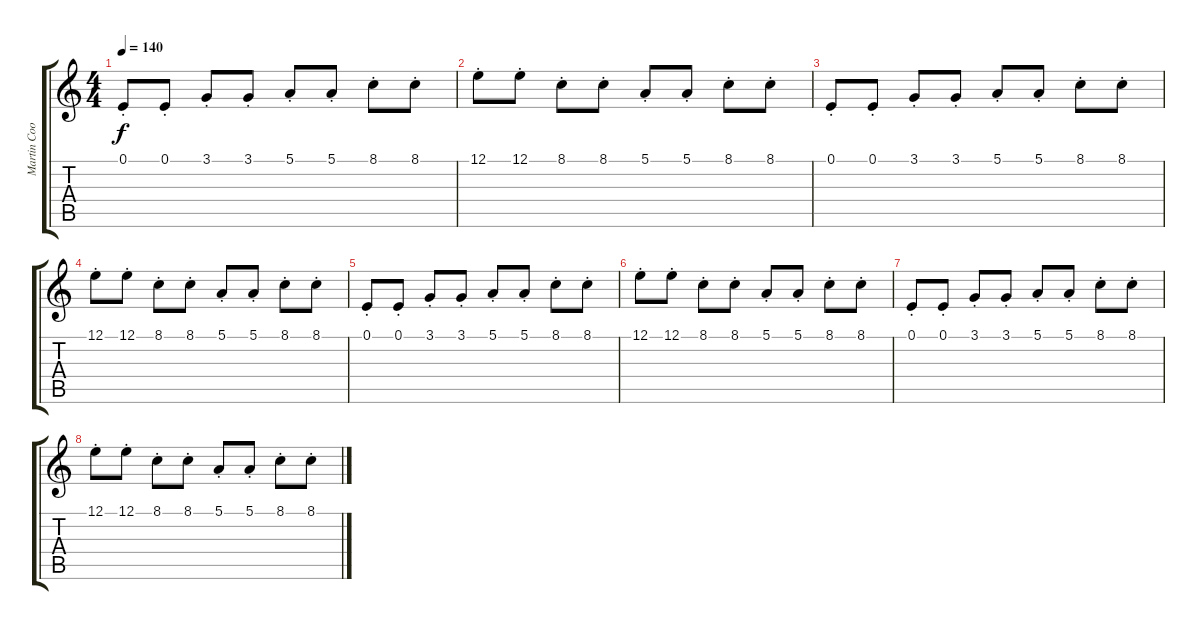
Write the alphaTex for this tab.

\track ("Martin Cooper - Keyboard - rhythm" "Martin Coo") {instrument orchestralharp}
\staff {score tabs}
\tuning (E4 B3 G3 D3 A2 E2) {hide}
\ts (4 4)
\tempo 140
\clef g2
\ks c
0.1{st}.8{dy f} 0.1{st}.8 3.1{st}.8 3.1{st}.8 5.1{st}.8 5.1{st}.8 8.1{st}.8 8.1{st}.8 |
12.1{st}.8 12.1{st}.8 8.1{st}.8 8.1{st}.8 5.1{st}.8 5.1{st}.8 8.1{st}.8 8.1{st}.8 |
0.1{st}.8 0.1{st}.8 3.1{st}.8 3.1{st}.8 5.1{st}.8 5.1{st}.8 8.1{st}.8 8.1{st}.8 |
12.1{st}.8 12.1{st}.8 8.1{st}.8 8.1{st}.8 5.1{st}.8 5.1{st}.8 8.1{st}.8 8.1{st}.8 |
0.1{st}.8 0.1{st}.8 3.1{st}.8 3.1{st}.8 5.1{st}.8 5.1{st}.8 8.1{st}.8 8.1{st}.8 |
12.1{st}.8 12.1{st}.8 8.1{st}.8 8.1{st}.8 5.1{st}.8 5.1{st}.8 8.1{st}.8 8.1{st}.8 |
0.1{st}.8 0.1{st}.8 3.1{st}.8 3.1{st}.8 5.1{st}.8 5.1{st}.8 8.1{st}.8 8.1{st}.8 |
12.1{st}.8 12.1{st}.8 8.1{st}.8 8.1{st}.8 5.1{st}.8 5.1{st}.8 8.1{st}.8 8.1{st}.8
